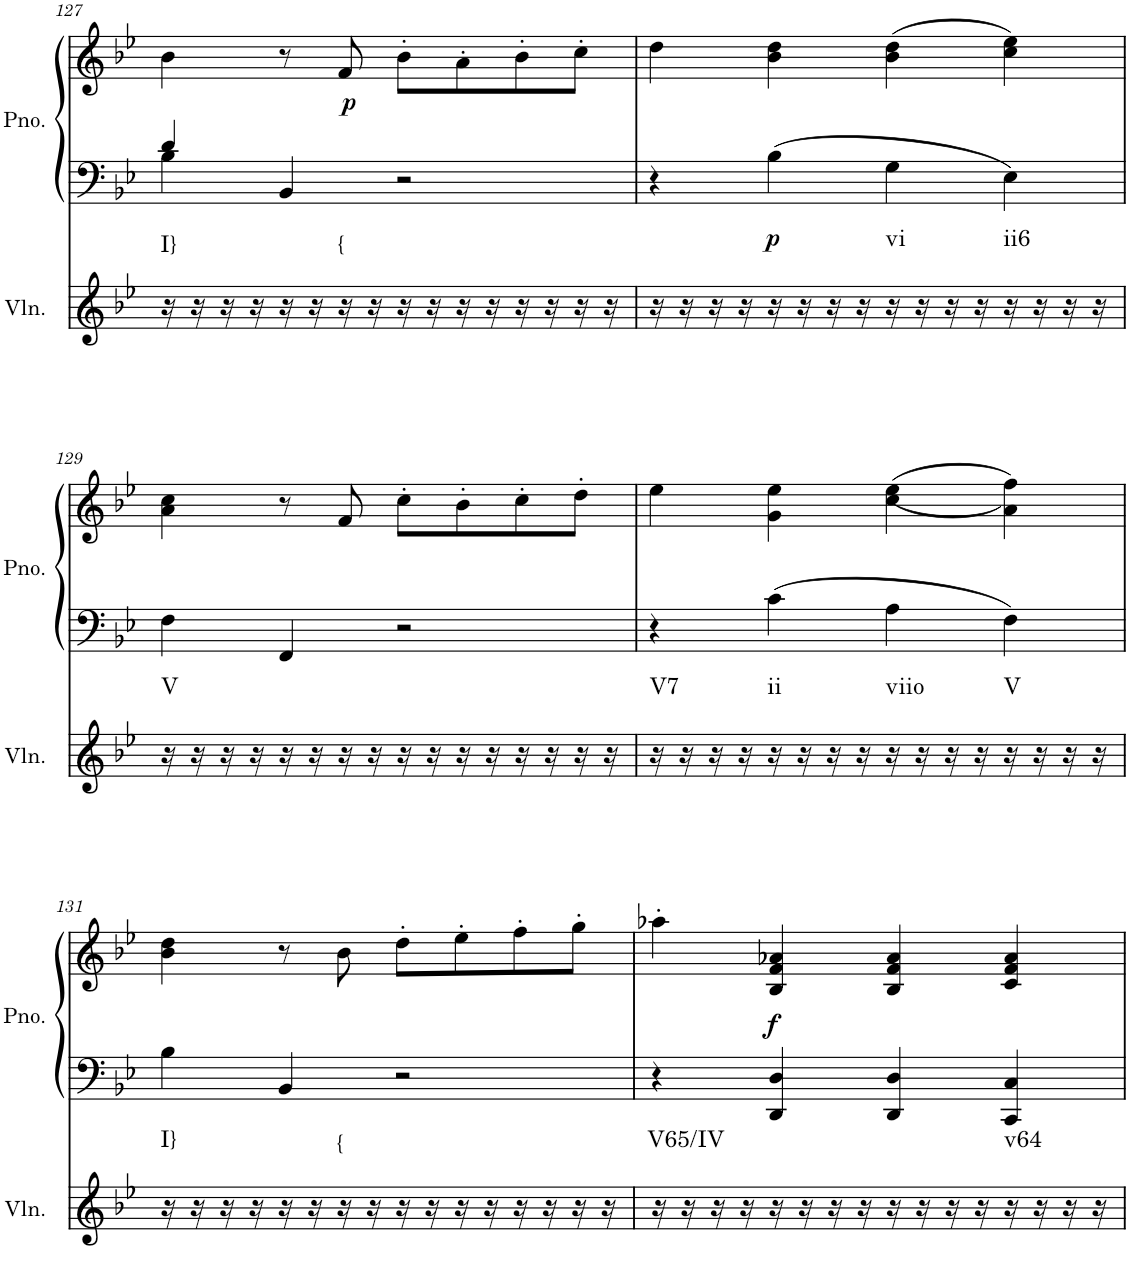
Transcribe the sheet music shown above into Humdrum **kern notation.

**kern	**harte	**kern	**kern	**dynam
*part2	*part2	*part1	*part1	*part1
*staff3	*	*staff2	*staff1	*staff1/2
*I"Violin	*	*I"Piano, Piano right	*	*
*I'Vln.	*	*I'Pno.	*	*
!!LO:PB:g=z
*clefG2	*	*clefF4	*clefG2	*
*k[b-e-]	*	*k[b-e-]	*k[b-e-]	*
*M2/2	*	*M2/2	*M2/2	*
*met(c|)	*	*met(c|)	*met(c|)	*
=127	=127	=127	=127	=127
*	*	*^	*	*
!	!LO:H:kt=I}	!	!	!	!
16r	N	4d/	4B-\	4b-\	.
16r	.	.	.	.	.
16r	.	.	.	.	.
16r	.	.	.	.	.
16r	.	4BB-/	2.ryy	8r	.
16r	.	.	.	.	.
!	!LO:H:kt={	!	!	!	!LO:DY:b
16r	N	.	.	8f/	p
16r	.	.	.	.	.
16r	.	2r	.	8b-'\L	.
16r	.	.	.	.	.
16r	.	.	.	8a'\	.
16r	.	.	.	.	.
16r	.	.	.	8b-'\	.
16r	.	.	.	.	.
16r	.	.	.	8cc'\J	.
16r	.	.	.	.	.
*	*	*v	*v	*	*
=128	=128	=128	=128	=128
16r	.	4r	4dd\	.
16r	.	.	.	.
16r	.	.	.	.
16r	.	.	.	.
!	!	!	!	!LO:DY:b=2
16r	.	4B-\	4b-\ 4dd\	p
16r	.	.	.	.
16r	.	.	.	.
16r	.	.	.	.
!	!LO:H:kt=vi	!	!	!
16r	N	4G\	(4b-\ 4dd\	.
16r	.	.	.	.
16r	.	.	.	.
16r	.	.	.	.
!	!LO:H:kt=ii6	!	!	!
16r	N	4E-\	4cc\ 4ee-\)	.
16r	.	.	.	.
16r	.	.	.	.
16r	.	.	.	.
!!LO:LB:g=z
=129	=129	=129	=129	=129
!	!LO:H:kt=V	!	!	!
16r	N	4F\	4a\ 4cc\	.
16r	.	.	.	.
16r	.	.	.	.
16r	.	.	.	.
16r	.	4FF/	8r	.
16r	.	.	.	.
16r	.	.	8f/	.
16r	.	.	.	.
16r	.	2r	8cc'\L	.
16r	.	.	.	.
16r	.	.	8b-'\	.
16r	.	.	.	.
16r	.	.	8cc'\	.
16r	.	.	.	.
16r	.	.	8dd'\J	.
16r	.	.	.	.
=130	=130	=130	=130	=130
!	!LO:H:kt=V7	!	!	!
16r	N	4r	4ee-\	.
16r	.	.	.	.
16r	.	.	.	.
16r	.	.	.	.
!	!LO:H:kt=ii	!	!	!
16r	N	4c\	4g\ 4ee-\	.
16r	.	.	.	.
16r	.	.	.	.
16r	.	.	.	.
!	!LO:H:kt=viio	!	!	!
16r	N	4A\	(<(4cc\ 4ee-\	.
16r	.	.	.	.
16r	.	.	.	.
16r	.	.	.	.
!	!LO:H:kt=V	!	!	!
16r	N	4F\	4a\ 4ff\))	.
16r	.	.	.	.
16r	.	.	.	.
16r	.	.	.	.
!!LO:LB:g=z
=131	=131	=131	=131	=131
!	!LO:H:kt=I}	!	!	!
16r	N	4B-\	4b-\ 4dd\	.
16r	.	.	.	.
16r	.	.	.	.
16r	.	.	.	.
16r	.	4BB-/	8r	.
16r	.	.	.	.
!	!LO:H:kt={	!	!	!
16r	N	.	8b-\	.
16r	.	.	.	.
16r	.	2r	8dd'\L	.
16r	.	.	.	.
16r	.	.	8ee-'\	.
16r	.	.	.	.
16r	.	.	8ff'\	.
16r	.	.	.	.
16r	.	.	8gg'\J	.
16r	.	.	.	.
=132	=132	=132	=132	=132
!	!LO:H:kt=V65/IV	!	!	!
16r	N	4r	4aa-X'\	.
16r	.	.	.	.
16r	.	.	.	.
16r	.	.	.	.
!	!	!	!	!LO:DY:b
16r	.	4DD/ 4D/	4B-/ 4f/ 4a-X/	f
16r	.	.	.	.
16r	.	.	.	.
16r	.	.	.	.
16r	.	4DD/ 4D/	4B-/ 4f/ 4a-/	.
16r	.	.	.	.
16r	.	.	.	.
16r	.	.	.	.
!	!LO:H:kt=v64	!	!	!
16r	N	4CC/ 4C/	4c/ 4f/ 4a-/	.
16r	.	.	.	.
16r	.	.	.	.
16r	.	.	.	.
=	=	=	=	=
*-	*-	*-	*-	*-
